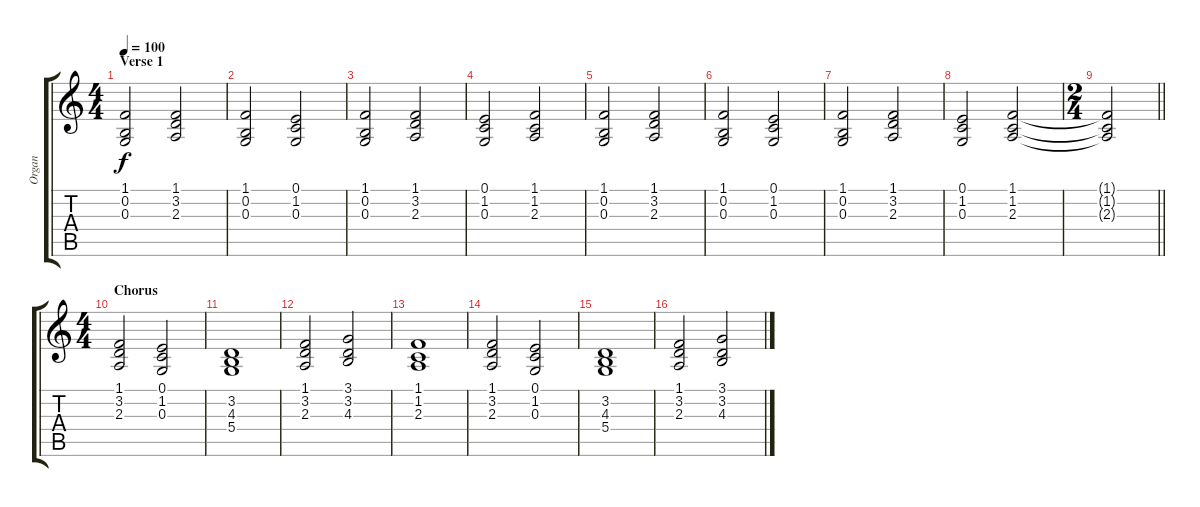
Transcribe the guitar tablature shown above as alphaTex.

\track ("Organ" "Organ") {instrument drawbarorgan}
\staff {score tabs}
\tuning (E4 B3 G3 D3 A2 E2) {hide}
\ts (4 4)
\section ("" "Verse 1")
\tempo 100
\clef g2
\ks c
(1.1 0.2 0.3).2{dy f} (1.1 3.2 2.3).2 |
(1.1 0.2 0.3).2 (0.1 1.2 0.3).2 |
(1.1 0.2 0.3).2 (1.1 3.2 2.3).2 |
(0.1 1.2 0.3).2 (1.1 1.2 2.3).2 |
(1.1 0.2 0.3).2 (1.1 3.2 2.3).2 |
(1.1 0.2 0.3).2 (0.1 1.2 0.3).2 |
(1.1 0.2 0.3).2 (1.1 3.2 2.3).2 |
(0.1 1.2 0.3).2 (1.1 1.2 2.3).2 |
\ts (2 4)
\barLineRight lightlight
(1.1{t} 1.2{t} 2.3{t}).2 |
\ts (4 4)
\section ("" "Chorus")
(1.1 3.2 2.3).2 (0.1 1.2 0.3).2 |
(3.2 4.3 5.4).1 |
(1.1 3.2 2.3).2 (3.1 3.2 4.3).2 |
(1.1 1.2 2.3).1 |
(1.1 3.2 2.3).2 (0.1 1.2 0.3).2 |
(3.2 4.3 5.4).1 |
(1.1 3.2 2.3).2 (3.1 3.2 4.3).2
